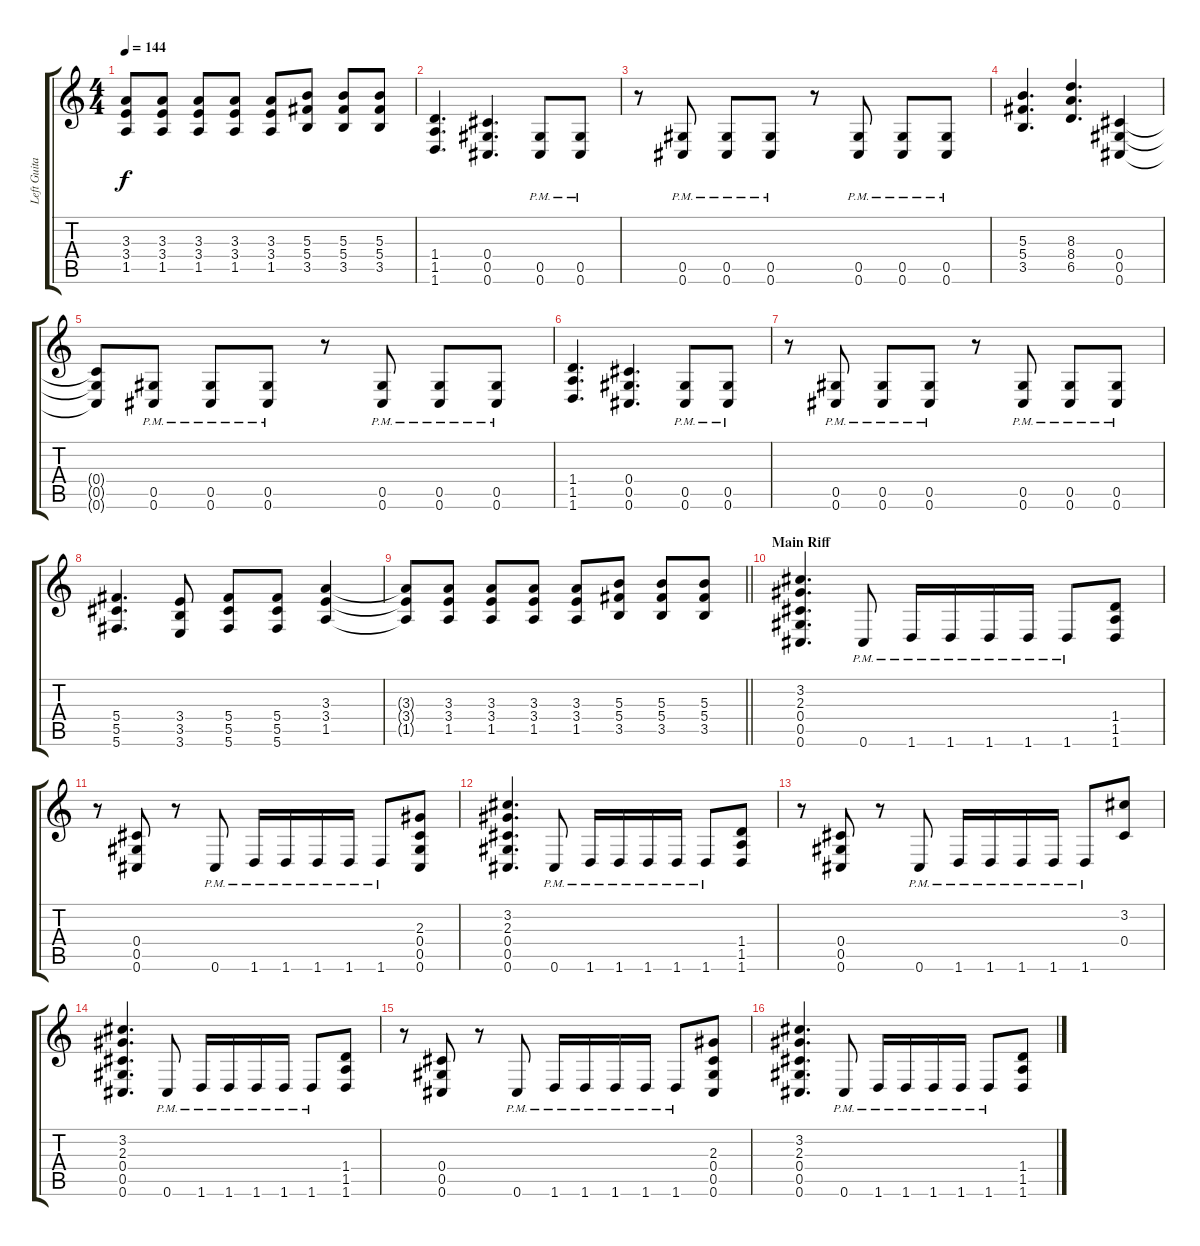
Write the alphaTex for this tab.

\track ("Left Guitar" "Left Guita") {instrument distortionguitar}
\staff {score tabs}
\tuning (Eb4 Bb3 Gb3 Db3 Ab2 Db2) {hide}
\ts (4 4)
\tempo 144
\clef g2
\ks c
(3.3{t} 3.4{t} 1.5{t}).8{dy f} (3.3 3.4 1.5).8 (3.3 3.4 1.5).8 (3.3 3.4 1.5).8 (3.3 3.4 1.5).8 (5.3 5.4 3.5).8 (5.3 5.4 3.5).8 (5.3 5.4 3.5).8 |
(1.4 1.5 1.6).4{d} (0.4 0.5 0.6).4{d} (0.5{pm} 0.6{pm}).8 (0.5{pm} 0.6{pm}).8 |
r.8 (0.5{pm} 0.6{pm}).8 (0.5{pm} 0.6{pm}).8 (0.5{pm} 0.6{pm}).8 r.8 (0.5{pm} 0.6{pm}).8 (0.5{pm} 0.6{pm}).8 (0.5{pm} 0.6{pm}).8 |
(5.3 5.4 3.5).4{d} (8.3 8.4 6.5).4{d} (0.4 0.5 0.6).4 |
(0.4{t} 0.5{t} 0.6{t}).8 (0.5{pm} 0.6{pm}).8 (0.5{pm} 0.6{pm}).8 (0.5{pm} 0.6{pm}).8 r.8 (0.5{pm} 0.6{pm}).8 (0.5{pm} 0.6{pm}).8 (0.5{pm} 0.6{pm}).8 |
(1.4 1.5 1.6).4{d} (0.4 0.5 0.6).4{d} (0.5{pm} 0.6{pm}).8 (0.5{pm} 0.6{pm}).8 |
r.8 (0.5{pm} 0.6{pm}).8 (0.5{pm} 0.6{pm}).8 (0.5{pm} 0.6{pm}).8 r.8 (0.5{pm} 0.6{pm}).8 (0.5{pm} 0.6{pm}).8 (0.5{pm} 0.6{pm}).8 |
(5.4 5.5 5.6).4{d} (3.4 3.5 3.6).8 (5.4 5.5 5.6).8 (5.4 5.5 5.6).8 (3.3 3.4 1.5).4 |
\barLineRight lightlight
(3.3{t} 3.4{t} 1.5{t}).8 (3.3 3.4 1.5).8 (3.3 3.4 1.5).8 (3.3 3.4 1.5).8 (3.3 3.4 1.5).8 (5.3 5.4 3.5).8 (5.3 5.4 3.5).8 (5.3 5.4 3.5).8 |
\section ("" "Main Riff")
(3.2 2.3 0.4 0.5 0.6).4{d} 0.6{pm}.8 1.6{pm}.16 1.6{pm}.16 1.6{pm}.16 1.6{pm}.16 1.6{pm}.8 (1.4 1.5 1.6).8 |
r.8 (0.4 0.5 0.6).8 r.8 0.6{pm}.8 1.6{pm}.16 1.6{pm}.16 1.6{pm}.16 1.6{pm}.16 1.6{pm}.8 (2.3 0.4 0.5 0.6).8 |
(3.2 2.3 0.4 0.5 0.6).4{d} 0.6{pm}.8 1.6{pm}.16 1.6{pm}.16 1.6{pm}.16 1.6{pm}.16 1.6{pm}.8 (1.4 1.5 1.6).8 |
r.8 (0.4 0.5 0.6).8 r.8 0.6{pm}.8 1.6{pm}.16 1.6{pm}.16 1.6{pm}.16 1.6{pm}.16 1.6{pm}.8 (3.2 0.4).8 |
(3.2 2.3 0.4 0.5 0.6).4{d} 0.6{pm}.8 1.6{pm}.16 1.6{pm}.16 1.6{pm}.16 1.6{pm}.16 1.6{pm}.8 (1.4 1.5 1.6).8 |
r.8 (0.4 0.5 0.6).8 r.8 0.6{pm}.8 1.6{pm}.16 1.6{pm}.16 1.6{pm}.16 1.6{pm}.16 1.6{pm}.8 (2.3 0.4 0.5 0.6).8 |
(3.2 2.3 0.4 0.5 0.6).4{d} 0.6{pm}.8 1.6{pm}.16 1.6{pm}.16 1.6{pm}.16 1.6{pm}.16 1.6{pm}.8 (1.4 1.5 1.6).8
